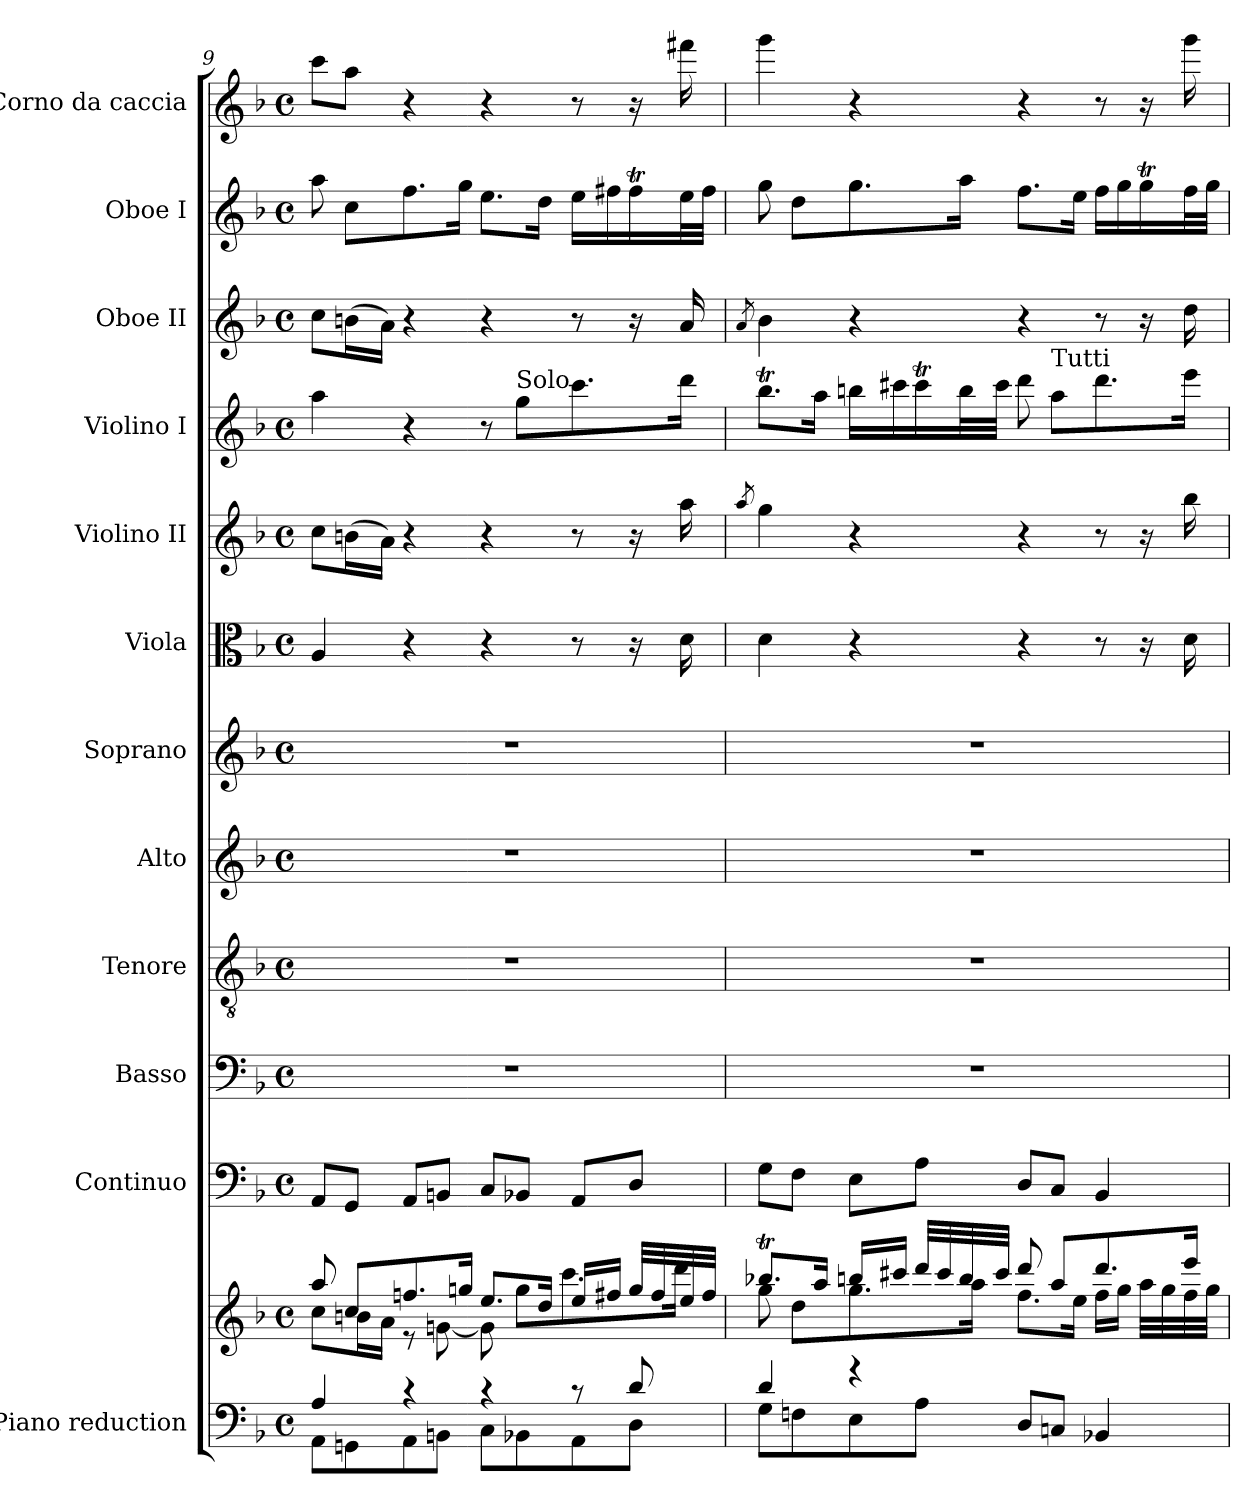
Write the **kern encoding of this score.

**kern	**kern	**kern	**kern	**kern	**kern	**kern	**kern	**kern	**kern	**kern	**kern	**kern
*part12	*part12	*part11	*part10	*part9	*part8	*part7	*part6	*part5	*part4	*part3	*part2	*part1
*staff13	*staff12	*staff11	*staff10	*staff9	*staff8	*staff7	*staff6	*staff5	*staff4	*staff3	*staff2	*staff1
*I"Piano reduction	*	*I"Continuo	*I"Basso	*I"Tenore	*I"Alto	*I"Soprano	*I"Viola	*I"Violino II	*I"Violino I	*I"Oboe II	*I"Oboe I	*I"Corno da caccia
*I'Pno	*	*	*	*	*	*	*I'Vla	*I'Vln	*I'Vln	*I'Ob	*I'Ob	*
!!LO:PB:g=z
*clefF4	*clefG2	*clefF4	*clefF4	*clefGv2	*clefG2	*clefG2	*clefC3	*clefG2	*clefG2	*clefG2	*clefG2	*clefG2
*	*	*	*	*	*	*	*	*	*	*	*	*ITrd7c12
*k[b-]	*k[b-]	*k[b-]	*k[b-]	*k[b-]	*k[b-]	*k[b-]	*k[b-]	*k[b-]	*k[b-]	*k[b-]	*k[b-]	*k[b-]
*M4/4	*M4/4	*M4/4	*M4/4	*M4/4	*M4/4	*M4/4	*M4/4	*M4/4	*M4/4	*M4/4	*M4/4	*M4/4
*met(c)	*met(c)	*met(c)	*met(c)	*met(c)	*met(c)	*met(c)	*met(c)	*met(c)	*met(c)	*met(c)	*met(c)	*met(c)
=9	=9	=9	=9	=9	=9	=9	=9	=9	=9	=9	=9	=9
*^	*^	*	*	*	*	*	*	*	*	*	*	*
4A/	8AA\L	8aa/	8cc\L	8AA/L	1r	1r	1r	1r	4A/	8cc\L	4aa\	8cc\L	8aa\	8cc\L
.	8GGn\	8cc/L	16bn\L	8GG/J	.	.	.	.	.	(16bn\L	.	(16bn\L	8cc\L	8a\J
.	.	.	16a\JJ	.	.	.	.	.	.	16a\JJ)	.	16a\JJ)	.	.
4r	8AA\	8.ffn/	8r	8AA/L	.	.	.	.	4r	4r	4r	4r	8.ff\	4r
.	8BBn\J	.	[8gn\	8BBn/J	.	.	.	.	.	.	.	.	.	.
.	.	16ggn/Jk	.	.	.	.	.	.	.	.	.	.	16gg\Jk	.
4r	8C\L	8.ee/L	8g\]	8C/L	.	.	.	.	4r	4r	8r	4r	8.ee\L	4r
!	!	!	!	!	!	!	!	!	!	!	!LO:TX:a:t=Solo	!	!	!
.	8BB-X\	.	8gg\L	8BB-X/J	.	.	.	.	.	.	8gg\L	.	.	.
.	.	16dd/Jk	.	.	.	.	.	.	.	.	.	.	16dd\Jk	.
8r	8AA\	16ee/LL	8.ccc\	8AA/L	.	.	.	.	8r	8r	8.ccc\	8r	16ee\LL	8r
.	.	16ff#X/JJ	.	.	.	.	.	.	.	.	.	.	16ff#X\	.
8d/	8D\J	32gg/LLL	.	8D/J	.	.	.	.	16r	16r	.	16r	16ff#t\	16r
.	.	32ff#/	.	.	.	.	.	.	.	.	.	.	.	.
.	.	32ee/	16ddd\Jk	.	.	.	.	.	16d\	16aa\	16ddd\Jk	16a/	32ee\L	16ff#X\
.	.	32ff#/JJJ	.	.	.	.	.	.	.	.	.	.	32ff#\JJJ	.
=10	=10	=10	=10	=10	=10	=10	=10	=10	=10	=10	=10	=10	=10	=10
.	.	.	.	.	.	.	.	.	.	8qaa/	.	8qa/	.	.
4d/	8G\L	8.bb-XT/L	8gg\	8G\L	1r	1r	1r	1r	4d\	4gg\	8.bb-T\L	4b-\	8gg\	4gg\
.	8Fn\	.	8dd\L	8F\J	.	.	.	.	.	.	.	.	8dd\L	.
.	.	16aa/Jk	.	.	.	.	.	.	.	.	16aa\Jk	.	.	.
4r	8E\	16bbn/LL	8.gg\	8E\L	.	.	.	.	4r	4r	16bbn\LL	4r	8.gg\	4r
.	.	16ccc#X/JJ	.	.	.	.	.	.	.	.	16ccc#X\	.	.	.
.	8A\J	32ddd/LLL	.	8A\J	.	.	.	.	.	.	16ccc#t\	.	.	.
.	.	32ccc#/	.	.	.	.	.	.	.	.	.	.	.	.
.	.	32bb/	16aa\Jk	.	.	.	.	.	.	.	32bb\L	.	16aa\Jk	.
.	.	32ccc#/JJJ	.	.	.	.	.	.	.	.	32ccc#\JJJ	.	.	.
8D/L	2ryy	8ddd/	8.ff\L	8D/L	.	.	.	.	4r	4r	8ddd\	4r	8.ff\L	4r
!	!	!	!	!	!	!	!	!	!	!	!LO:TX:a:t=Tutti	!	!	!
8Cn/J	.	8aa/L	.	8C/J	.	.	.	.	.	.	8aa\L	.	.	.
.	.	.	16ee\Jk	.	.	.	.	.	.	.	.	.	16ee\Jk	.
4BB-X/	.	8.ddd/	16ff\LL	4BB-/	.	.	.	.	8r	8r	8.ddd\	8r	16ff\LL	8r
.	.	.	16gg\JJ	.	.	.	.	.	.	.	.	.	16gg\	.
.	.	.	32aa\LLL	.	.	.	.	.	16r	16r	.	16r	16ggT\	16r
.	.	.	32gg\	.	.	.	.	.	.	.	.	.	.	.
.	.	16eee/Jk	32ff\	.	.	.	.	.	16d\	16bb-\	16eee\Jk	16dd\	32ff\L	16gg\
.	.	.	32gg\JJJ	.	.	.	.	.	.	.	.	.	32gg\JJJ	.
*v	*v	*	*	*	*	*	*	*	*	*	*	*	*	*
*	*v	*v	*	*	*	*	*	*	*	*	*	*	*
=	=	=	=	=	=	=	=	=	=	=	=	=
*-	*-	*-	*-	*-	*-	*-	*-	*-	*-	*-	*-	*-
